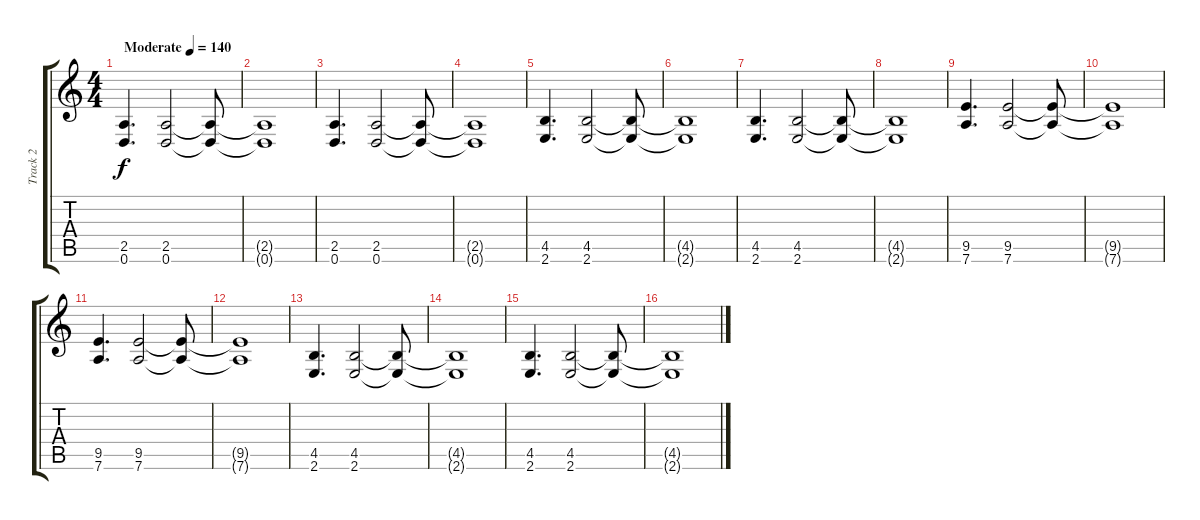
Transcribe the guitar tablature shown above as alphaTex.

\track ("Track 2" "Track 2") {instrument distortionguitar}
\staff {score tabs}
\tuning (D4 A3 F3 C3 G2 D2) {hide}
\ts (4 4)
\tempo (140 "Moderate")
\clef g2
\ks c
(2.5 0.6).4{d dy f instrument distortionguitar} (2.5 0.6).2 (2.5{t} 0.6{t}).8 |
(2.5{t} 0.6{t}).1 |
(2.5 0.6).4{d} (2.5 0.6).2 (2.5{t} 0.6{t}).8 |
(2.5{t} 0.6{t}).1 |
(4.5 2.6).4{d} (4.5 2.6).2 (4.5{t} 2.6{t}).8 |
(4.5{t} 2.6{t}).1 |
(4.5 2.6).4{d} (4.5 2.6).2 (4.5{t} 2.6{t}).8 |
(4.5{t} 2.6{t}).1 |
(9.5 7.6).4{d} (9.5 7.6).2 (9.5{t} 7.6{t}).8 |
(9.5{t} 7.6{t}).1 |
(9.5 7.6).4{d} (9.5 7.6).2 (9.5{t} 7.6{t}).8 |
(9.5{t} 7.6{t}).1 |
(4.5 2.6).4{d} (4.5 2.6).2 (4.5{t} 2.6{t}).8 |
(4.5{t} 2.6{t}).1 |
(4.5 2.6).4{d} (4.5 2.6).2 (4.5{t} 2.6{t}).8 |
(4.5{t} 2.6{t}).1
